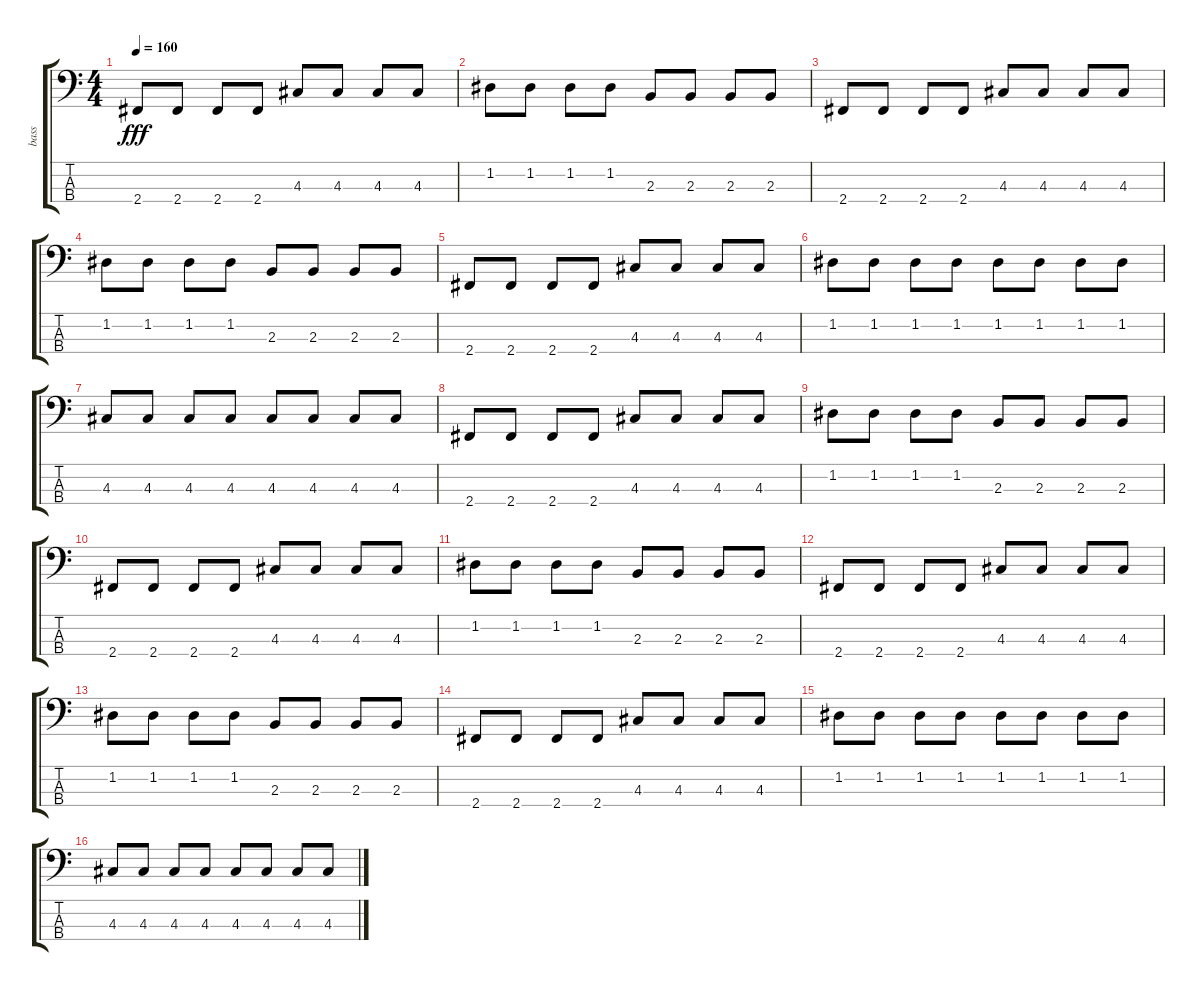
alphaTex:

\track ("bass" "bass") {instrument electricbassfinger}
\staff {score tabs}
\tuning (G2 D2 A1 E1) {hide}
\ts (4 4)
\tempo 160
\clef f4
\ks c
2.4.8{dy fff} 2.4.8 2.4.8 2.4.8 4.3.8 4.3.8 4.3.8 4.3.8 |
1.2.8 1.2.8 1.2.8 1.2.8 2.3.8 2.3.8 2.3.8 2.3.8 |
2.4.8 2.4.8 2.4.8 2.4.8 4.3.8 4.3.8 4.3.8 4.3.8 |
1.2.8 1.2.8 1.2.8 1.2.8 2.3.8 2.3.8 2.3.8 2.3.8 |
2.4.8 2.4.8 2.4.8 2.4.8 4.3.8 4.3.8 4.3.8 4.3.8 |
1.2.8 1.2.8 1.2.8 1.2.8 1.2.8 1.2.8 1.2.8 1.2.8 |
4.3.8 4.3.8 4.3.8 4.3.8 4.3.8 4.3.8 4.3.8 4.3.8 |
2.4.8 2.4.8 2.4.8 2.4.8 4.3.8 4.3.8 4.3.8 4.3.8 |
1.2.8 1.2.8 1.2.8 1.2.8 2.3.8 2.3.8 2.3.8 2.3.8 |
2.4.8 2.4.8 2.4.8 2.4.8 4.3.8 4.3.8 4.3.8 4.3.8 |
1.2.8 1.2.8 1.2.8 1.2.8 2.3.8 2.3.8 2.3.8 2.3.8 |
2.4.8 2.4.8 2.4.8 2.4.8 4.3.8 4.3.8 4.3.8 4.3.8 |
1.2.8 1.2.8 1.2.8 1.2.8 2.3.8 2.3.8 2.3.8 2.3.8 |
2.4.8 2.4.8 2.4.8 2.4.8 4.3.8 4.3.8 4.3.8 4.3.8 |
1.2.8 1.2.8 1.2.8 1.2.8 1.2.8 1.2.8 1.2.8 1.2.8 |
4.3.8 4.3.8 4.3.8 4.3.8 4.3.8 4.3.8 4.3.8 4.3.8
